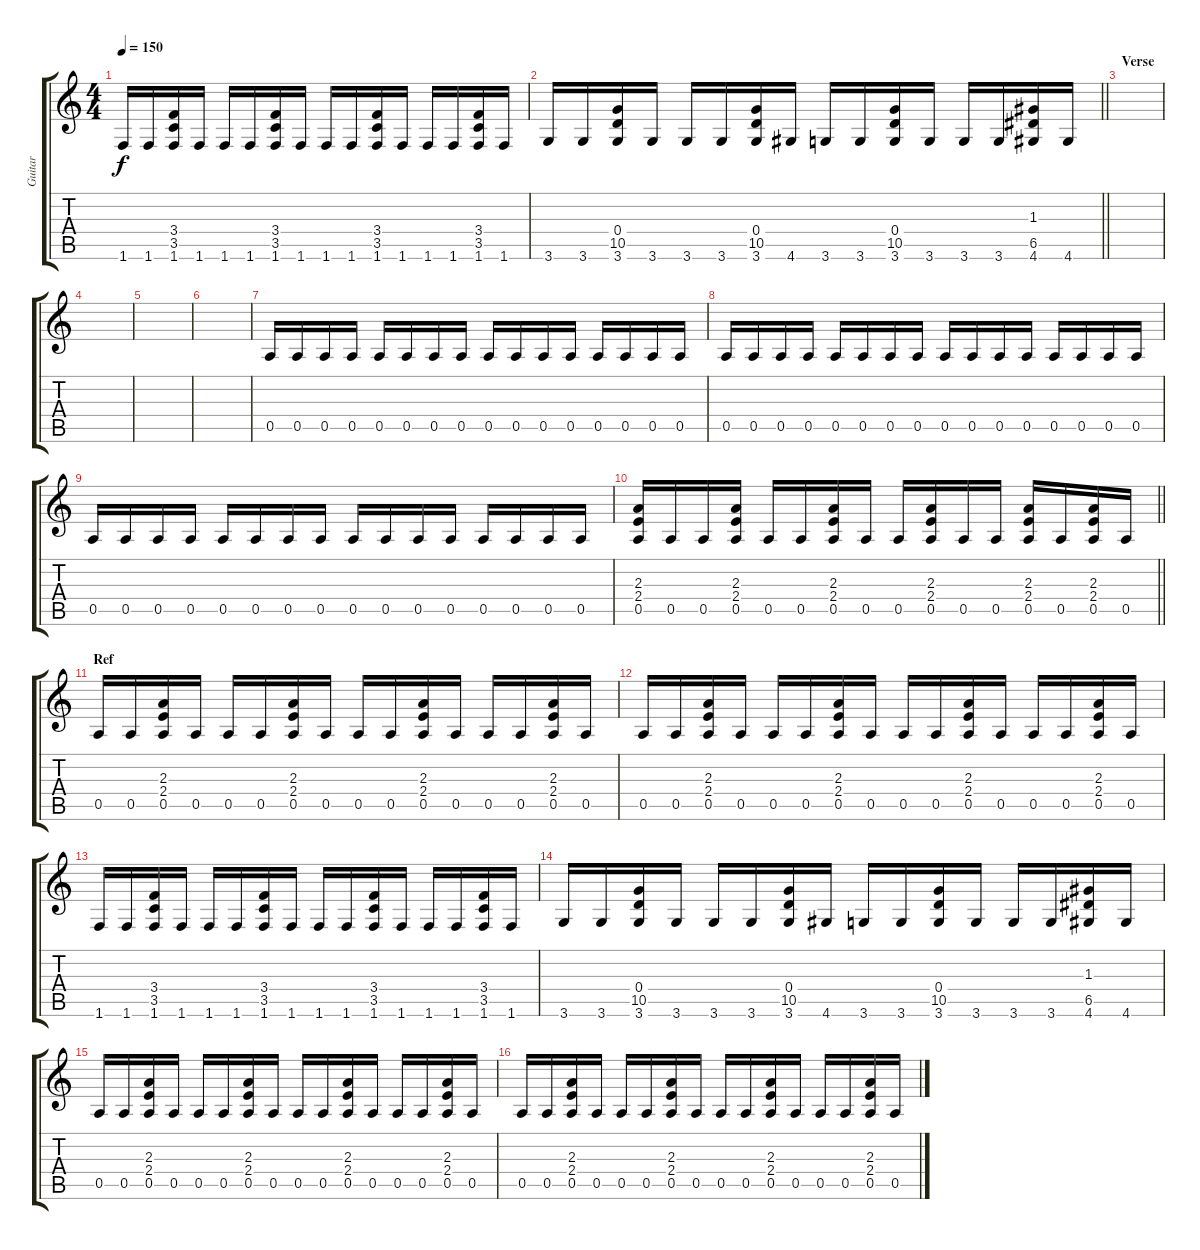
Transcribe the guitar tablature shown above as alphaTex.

\track ("Guitar" "Guitar") {instrument acousticguitarsteel}
\staff {score tabs}
\tuning (E4 B3 G3 D3 A2 E2) {hide}
\ts (4 4)
\tempo 150
\clef g2
\ks c
1.6.16{dy f} 1.6.16 (3.4 3.5 1.6).16 1.6.16 1.6.16 1.6.16 (3.4 3.5 1.6).16 1.6.16 1.6.16 1.6.16 (3.4 3.5 1.6).16 1.6.16 1.6.16 1.6.16 (3.4 3.5 1.6).16 1.6.16 |
\barLineRight lightlight
3.6.16 3.6.16 (0.4 10.5 3.6).16 3.6.16 3.6.16 3.6.16 (0.4 10.5 3.6).16 4.6.16 3.6.16 3.6.16 (0.4 10.5 3.6).16 3.6.16 3.6.16 3.6.16 (1.3 6.5 4.6).16 4.6.16 |
\section ("" "Verse")
|
|
|
|
0.5.16 0.5.16 0.5.16 0.5.16 0.5.16 0.5.16 0.5.16 0.5.16 0.5.16 0.5.16 0.5.16 0.5.16 0.5.16 0.5.16 0.5.16 0.5.16 |
0.5.16 0.5.16 0.5.16 0.5.16 0.5.16 0.5.16 0.5.16 0.5.16 0.5.16 0.5.16 0.5.16 0.5.16 0.5.16 0.5.16 0.5.16 0.5.16 |
0.5.16 0.5.16 0.5.16 0.5.16 0.5.16 0.5.16 0.5.16 0.5.16 0.5.16 0.5.16 0.5.16 0.5.16 0.5.16 0.5.16 0.5.16 0.5.16 |
\barLineRight lightlight
(2.3 2.4 0.5).16 0.5.16 0.5.16 (2.3 2.4 0.5).16 0.5.16 0.5.16 (2.3 2.4 0.5).16 0.5.16 0.5.16 (2.3 2.4 0.5).16 0.5.16 0.5.16 (2.3 2.4 0.5).16 0.5.16 (2.3 2.4 0.5).16 0.5.16 |
\section ("" "Ref")
0.5.16 0.5.16 (2.3 2.4 0.5).16 0.5.16 0.5.16 0.5.16 (2.3 2.4 0.5).16 0.5.16 0.5.16 0.5.16 (2.3 2.4 0.5).16 0.5.16 0.5.16 0.5.16 (2.3 2.4 0.5).16 0.5.16 |
0.5.16 0.5.16 (2.3 2.4 0.5).16 0.5.16 0.5.16 0.5.16 (2.3 2.4 0.5).16 0.5.16 0.5.16 0.5.16 (2.3 2.4 0.5).16 0.5.16 0.5.16 0.5.16 (2.3 2.4 0.5).16 0.5.16 |
1.6.16 1.6.16 (3.4 3.5 1.6).16 1.6.16 1.6.16 1.6.16 (3.4 3.5 1.6).16 1.6.16 1.6.16 1.6.16 (3.4 3.5 1.6).16 1.6.16 1.6.16 1.6.16 (3.4 3.5 1.6).16 1.6.16 |
3.6.16 3.6.16 (0.4 10.5 3.6).16 3.6.16 3.6.16 3.6.16 (0.4 10.5 3.6).16 4.6.16 3.6.16 3.6.16 (0.4 10.5 3.6).16 3.6.16 3.6.16 3.6.16 (1.3 6.5 4.6).16 4.6.16 |
0.5.16 0.5.16 (2.3 2.4 0.5).16 0.5.16 0.5.16 0.5.16 (2.3 2.4 0.5).16 0.5.16 0.5.16 0.5.16 (2.3 2.4 0.5).16 0.5.16 0.5.16 0.5.16 (2.3 2.4 0.5).16 0.5.16 |
0.5.16 0.5.16 (2.3 2.4 0.5).16 0.5.16 0.5.16 0.5.16 (2.3 2.4 0.5).16 0.5.16 0.5.16 0.5.16 (2.3 2.4 0.5).16 0.5.16 0.5.16 0.5.16 (2.3 2.4 0.5).16 0.5.16
